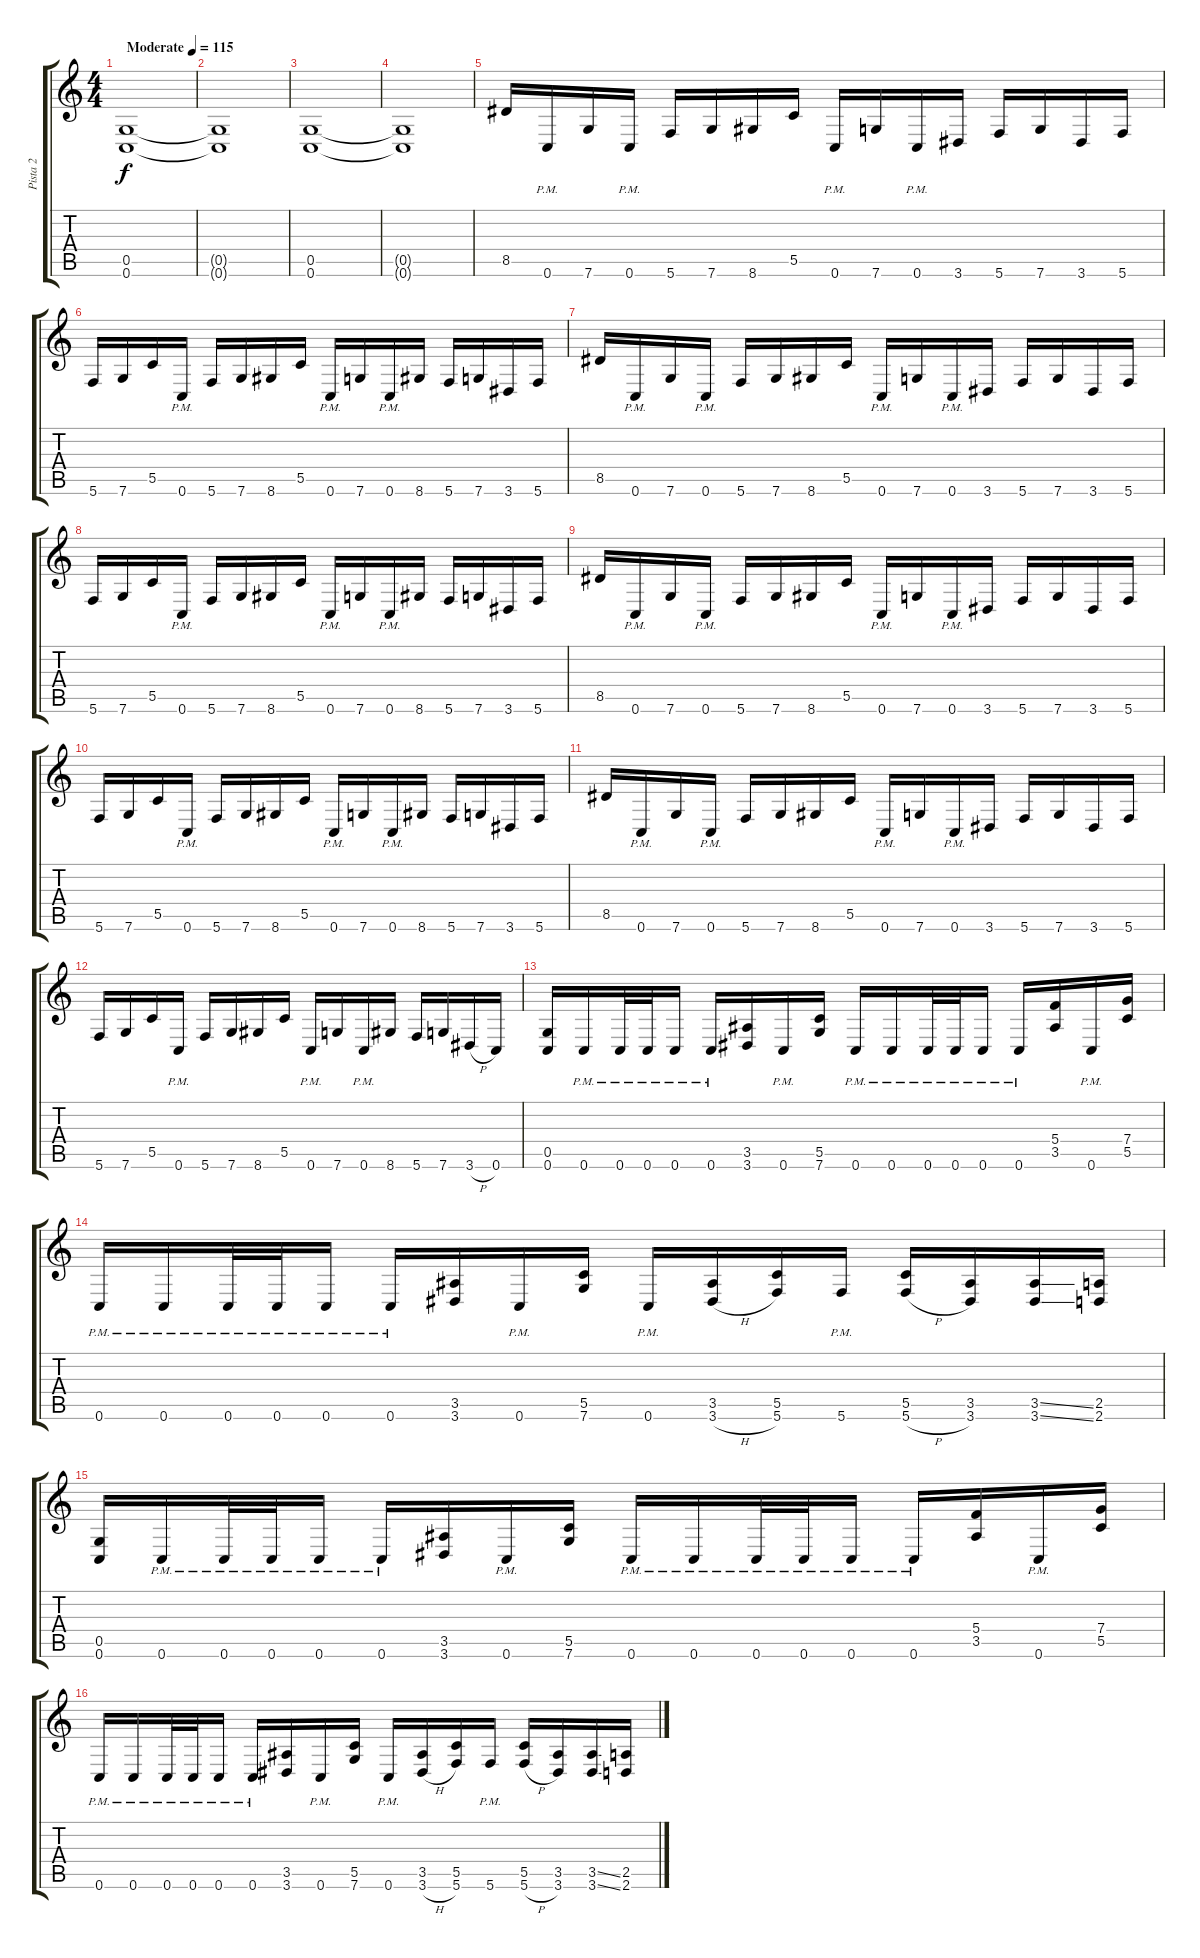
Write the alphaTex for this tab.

\track ("Pista 2" "Pista 2") {instrument distortionguitar}
\staff {score tabs}
\tuning (D4 A3 F3 C3 G2 C2) {hide}
\ts (4 4)
\tempo (115 "Moderate")
\clef g2
\ks c
(0.5 0.6).1{dy f instrument distortionguitar} |
(0.5{t} 0.6{t}).1 |
(0.5 0.6).1 |
(0.5{t} 0.6{t}).1 |
8.5.16 0.6{pm}.16 7.6.16 0.6{pm}.16 5.6.16 7.6.16 8.6.16 5.5.16 0.6{pm}.16 7.6.16 0.6{pm}.16 3.6.16 5.6.16 7.6.16 3.6.16 5.6.16 |
5.6.16 7.6.16 5.5.16 0.6{pm}.16 5.6.16 7.6.16 8.6.16 5.5.16 0.6{pm}.16 7.6.16 0.6{pm}.16 8.6.16 5.6.16 7.6.16 3.6.16 5.6.16 |
8.5.16 0.6{pm}.16 7.6.16 0.6{pm}.16 5.6.16 7.6.16 8.6.16 5.5.16 0.6{pm}.16 7.6.16 0.6{pm}.16 3.6.16 5.6.16 7.6.16 3.6.16 5.6.16 |
5.6.16 7.6.16 5.5.16 0.6{pm}.16 5.6.16 7.6.16 8.6.16 5.5.16 0.6{pm}.16 7.6.16 0.6{pm}.16 8.6.16 5.6.16 7.6.16 3.6.16 5.6.16 |
8.5.16 0.6{pm}.16 7.6.16 0.6{pm}.16 5.6.16 7.6.16 8.6.16 5.5.16 0.6{pm}.16 7.6.16 0.6{pm}.16 3.6.16 5.6.16 7.6.16 3.6.16 5.6.16 |
5.6.16 7.6.16 5.5.16 0.6{pm}.16 5.6.16 7.6.16 8.6.16 5.5.16 0.6{pm}.16 7.6.16 0.6{pm}.16 8.6.16 5.6.16 7.6.16 3.6.16 5.6.16 |
8.5.16 0.6{pm}.16 7.6.16 0.6{pm}.16 5.6.16 7.6.16 8.6.16 5.5.16 0.6{pm}.16 7.6.16 0.6{pm}.16 3.6.16 5.6.16 7.6.16 3.6.16 5.6.16 |
5.6.16 7.6.16 5.5.16 0.6{pm}.16 5.6.16 7.6.16 8.6.16 5.5.16 0.6{pm}.16 7.6.16 0.6{pm}.16 8.6.16 5.6.16 7.6.16 3.6{h}.16 0.6.16 |
(0.5 0.6).16 0.6{pm}.16 0.6{pm}.32 0.6{pm}.32 0.6{pm}.16 0.6{pm}.16 (3.5 3.6).16 0.6{pm}.16 (5.5 7.6).16 0.6{pm}.16 0.6{pm}.16 0.6{pm}.32 0.6{pm}.32 0.6{pm}.16 0.6{pm}.16 (5.4 3.5).16 0.6{pm}.16 (7.4 5.5).16 |
0.6{pm}.16 0.6{pm}.16 0.6{pm}.32 0.6{pm}.32 0.6{pm}.16 0.6{pm}.16 (3.5 3.6).16 0.6{pm}.16 (5.5 7.6).16 0.6{pm}.16 (3.5 3.6{h}).16 (5.5 5.6).16 5.6{pm}.16 (5.5 5.6{h}).16 (3.5 3.6).16 (3.5{ss} 3.6{ss}).16 (2.5 2.6).16 |
(0.5 0.6).16 0.6{pm}.16 0.6{pm}.32 0.6{pm}.32 0.6{pm}.16 0.6{pm}.16 (3.5 3.6).16 0.6{pm}.16 (5.5 7.6).16 0.6{pm}.16 0.6{pm}.16 0.6{pm}.32 0.6{pm}.32 0.6{pm}.16 0.6{pm}.16 (5.4 3.5).16 0.6{pm}.16 (7.4 5.5).16 |
0.6{pm}.16 0.6{pm}.16 0.6{pm}.32 0.6{pm}.32 0.6{pm}.16 0.6{pm}.16 (3.5 3.6).16 0.6{pm}.16 (5.5 7.6).16 0.6{pm}.16 (3.5 3.6{h}).16 (5.5 5.6).16 5.6{pm}.16 (5.5 5.6{h}).16 (3.5 3.6).16 (3.5{ss} 3.6{ss}).16 (2.5 2.6).16
